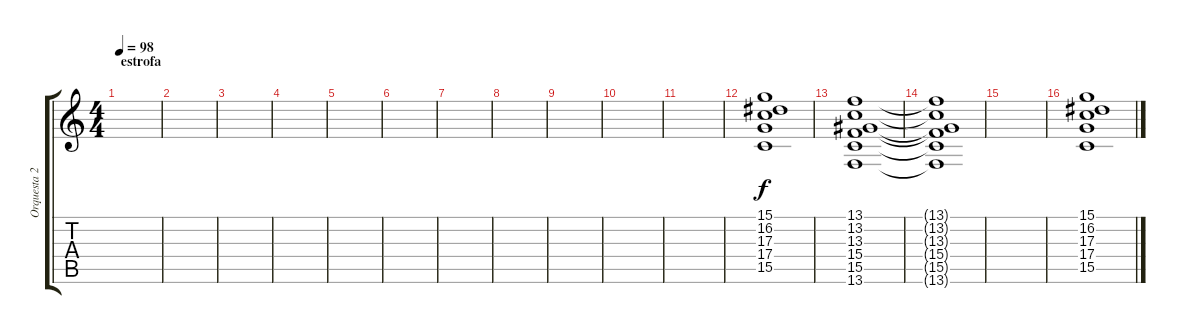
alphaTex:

\track ("Orquesta 2" "Orquesta 2") {instrument stringensemble1}
\staff {score tabs}
\tuning (E4 B3 G3 D3 A2 E2) {hide}
\ts (4 4)
\section ("" "estrofa")
\tempo 98
\clef g2
\ks c
|
|
|
|
|
|
|
|
|
|
\section ("" "")
|
(15.1 16.2 17.3 17.4 15.5).1 |
(13.1 13.2 13.3 15.4 15.5 13.6).1 |
(13.1{t} 13.2{t} 13.3{t} 15.4{t} 15.5{t} 13.6{t}).1 |
|
(15.1 16.2 17.3 17.4 15.5).1
